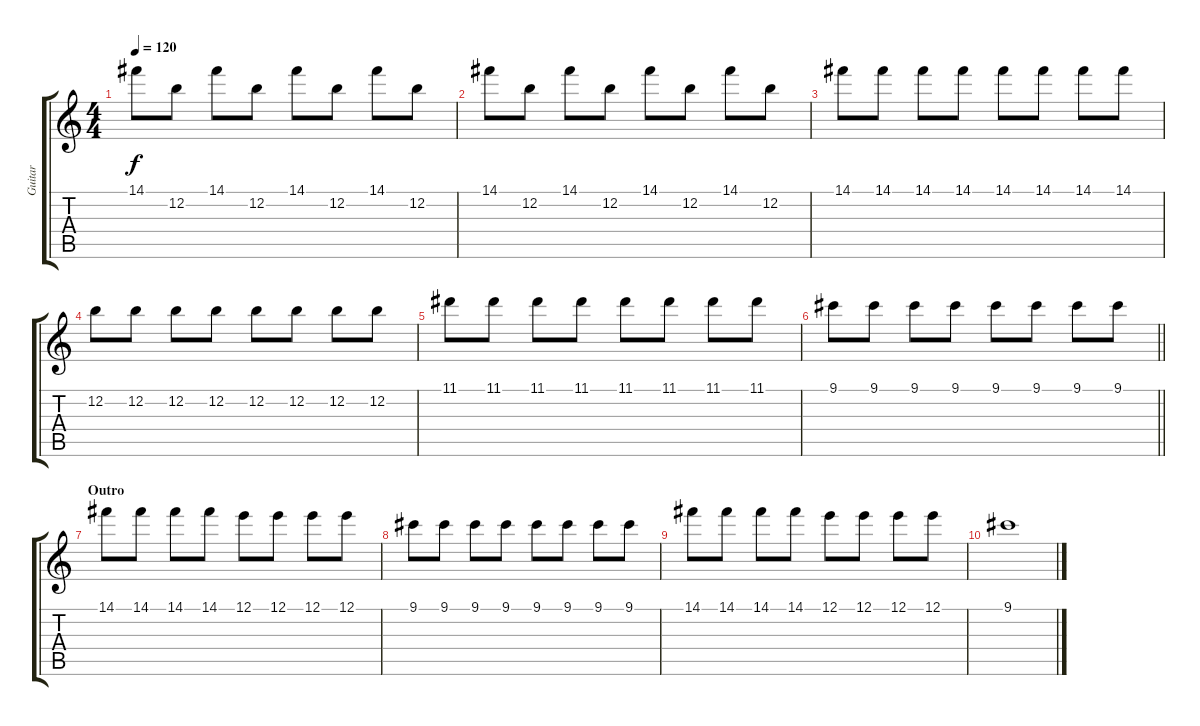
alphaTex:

\track ("Guitar" "Guitar") {instrument overdrivenguitar}
\staff {score tabs}
\tuning (E4 B3 G3 D3 A2 E2) {hide}
\ts (4 4)
\tempo 120
\clef g2
\ks c
14.1.8{dy f} 12.2.8 14.1.8 12.2.8 14.1.8 12.2.8 14.1.8 12.2.8 |
14.1.8 12.2.8 14.1.8 12.2.8 14.1.8 12.2.8 14.1.8 12.2.8 |
14.1.8 14.1.8 14.1.8 14.1.8 14.1.8 14.1.8 14.1.8 14.1.8 |
12.2.8 12.2.8 12.2.8 12.2.8 12.2.8 12.2.8 12.2.8 12.2.8 |
11.1.8 11.1.8 11.1.8 11.1.8 11.1.8 11.1.8 11.1.8 11.1.8 |
\barLineRight lightlight
9.1.8 9.1.8 9.1.8 9.1.8 9.1.8 9.1.8 9.1.8 9.1.8 |
\section ("" "Outro")
14.1.8 14.1.8 14.1.8 14.1.8 12.1.8 12.1.8 12.1.8 12.1.8 |
9.1.8 9.1.8 9.1.8 9.1.8 9.1.8 9.1.8 9.1.8 9.1.8 |
14.1.8 14.1.8 14.1.8 14.1.8 12.1.8 12.1.8 12.1.8 12.1.8 |
9.1.1
